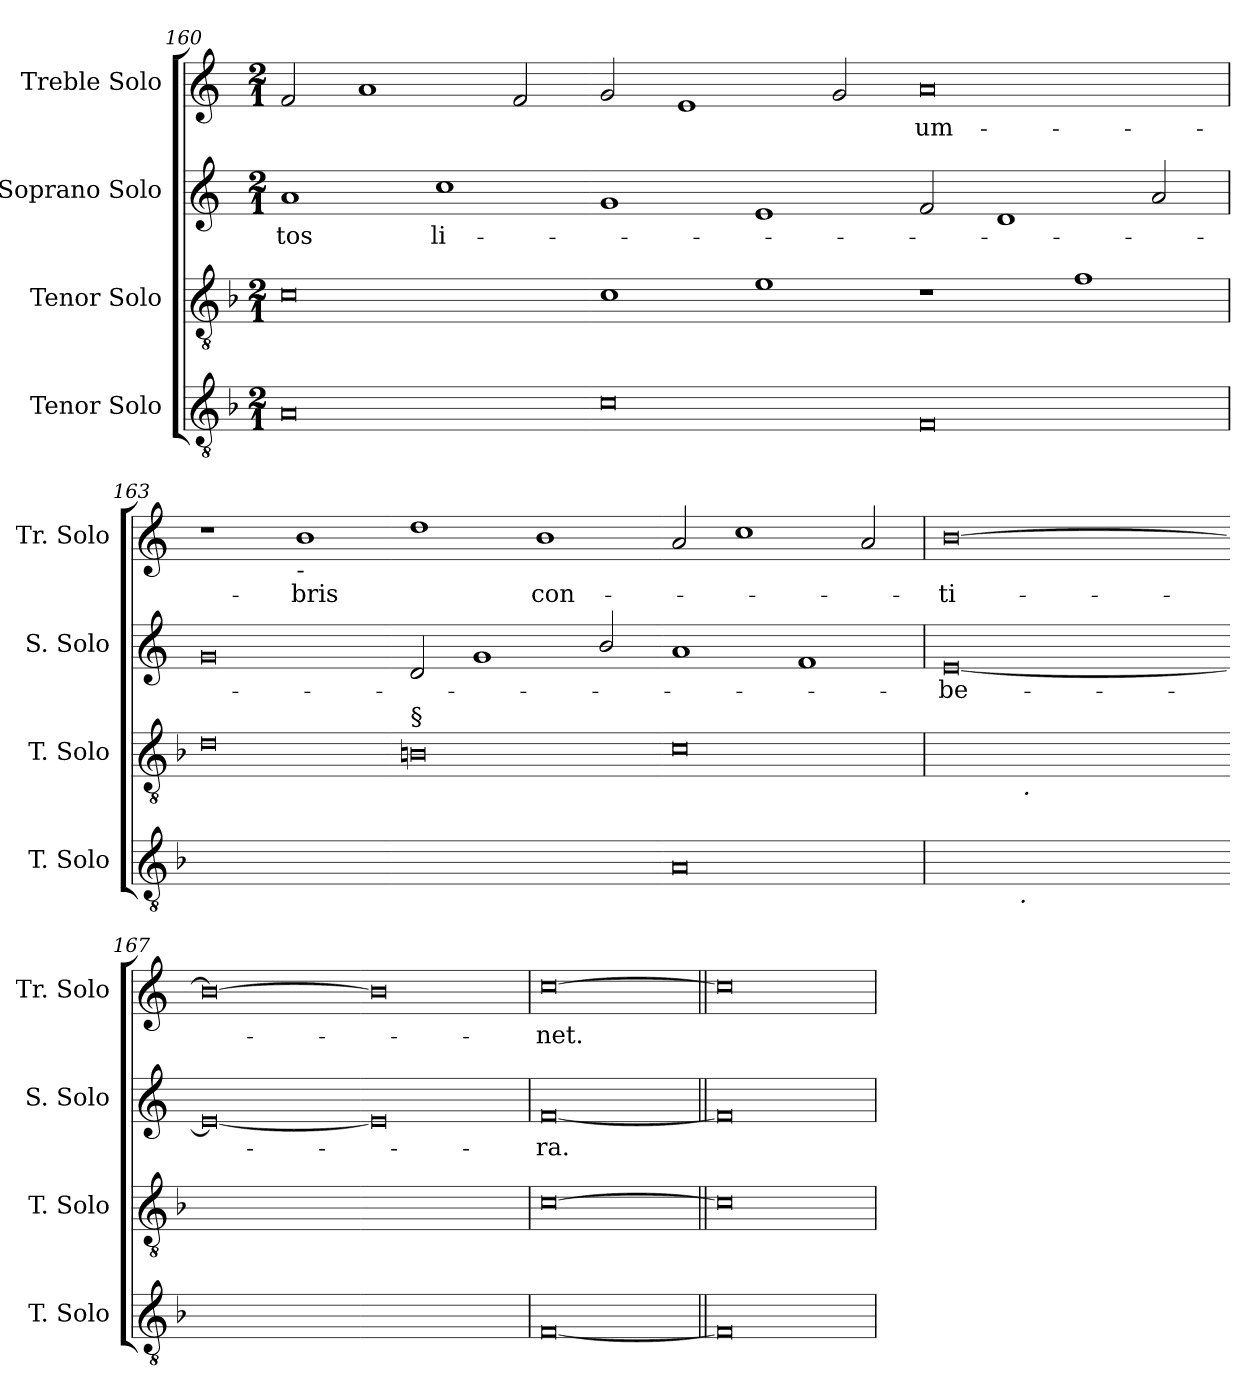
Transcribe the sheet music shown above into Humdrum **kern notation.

**kern	**kern	**kern	**text	**kern	**text
*part4	*part3	*part2	*part2	*part1	*part1
*staff4	*staff3	*staff2	*staff2	*staff1	*staff1
*I"Tenor Solo	*I"Tenor Solo	*I"Soprano Solo	*	*I"Treble Solo	*
*I'T. Solo	*I'T. Solo	*I'S. Solo	*	*I'Tr. Solo	*
*clefGv2	*clefGv2	*clefG2	*	*clefG2	*
*ITrd7c12	*ITrd7c12	*	*	*	*
*k[b-]	*k[b-]	*k[]	*	*k[]	*
*F:	*F:	*C:	*	*C:	*
*M2/1	*M2/1	*M2/1	*	*M2/1	*
=160	=160	=160	=160	=160	=160
!	!	!	!LO:LY:b:color=#000000	!	!
0AAi	0Ci	1ai	-tos	2fi/	.
.	.	.	.	1ai	.
!	!	!	!LO:LY:b:color=#000000	!	!
.	.	1cci	li-	.	.
.	.	.	.	2fi/	.
=161-	=161-	=161-	=161-	=161-	=161-
0Ci	1Ci	1gi	.	2gi/	.
.	.	.	.	1ei	.
.	1Ei	1ei	.	.	.
.	.	.	.	2gi/	.
=162-	=162-	=162-	=162-	=162-	=162-
!	!	!	!	!	!LO:LY:b:color=#000000
0FFi	1r	2fi/	.	0ai	um-
.	.	1di	.	.	.
.	1Fi	.	.	.	.
.	.	2ai/	.	.	.
!!LO:LB:g=z
=163	=163	=163	=163	=163	=163
[<0GGiyy	0Di	0gi	.	1r	.
!	!	!	!	!LO:TX:b:i:t=-	!
!	!	!	!	!	!LO:LY:b:color=#000000
.	.	.	.	1bi	-bris
=164-	=164-	=164-	=164-	=164-	=164-
!	!LO:TX:a:t=§	!	!	!	!
0GGiyy]	0BBni	2di/	.	1ddi	.
.	.	1gi	.	.	.
!	!	!	!	!	!LO:LY:b:color=#000000
.	.	.	.	1bi	con-
.	.	2bi/	.	.	.
=165-	=165-	=165-	=165-	=165-	=165-
0AAi	0Ci	1ai	.	2ai/	.
.	.	.	.	1cci	.
.	.	1fi	.	.	.
.	.	.	.	2ai/	.
=166	=166	=166	=166	=166	=166
!	!	!	!LO:LY:b:color=#000000	!	!
!	!LO:TX:a:t=§	!	!	!	!
!	!	!	!	!	!LO:LY:b:color=#000000
*^	*^	*	*	*	*
[<0GGiyy	4ryy	[<0BBniyy	4ryy	[<0ei	-be-	[<0bi	-ti-
.	8ryy	.	8ryy	.	.	.	.
.	128...ryy	.	64ryy	.	.	.	.
!	!LO:TX:b:i:t=.	!	!	!	!	!	!
.	1ryy	.	.	.	.	.	.
.	.	.	512.ryy	.	.	.	.
!	!	!	!LO:TX:b:i:t=.	!	!	!	!
.	.	.	1ryy	.	.	.	.
.	2ryy	.	.	.	.	.	.
.	.	.	2ryy	.	.	.	.
.	16ryy	.	.	.	.	.	.
.	.	.	16ryy	.	.	.	.
.	32ryy	.	.	.	.	.	.
.	.	.	32ryy	.	.	.	.
.	64ryy	.	.	.	.	.	.
.	.	.	128ryy	.	.	.	.
.	.	.	256ryy	.	.	.	.
.	1024ryy	.	1024ryy	.	.	.	.
*v	*v	*	*	*	*	*	*
*	*v	*v	*	*	*	*
=167-	=167-	=167-	=167-	=167-	=167-
0GGiyy_<	0BBiyy_<	0ei_<	.	0bi_<	.
=168-	=168-	=168-	=168-	=168-	=168-
0GGiyy]	0BBiyy]	0ei]	.	0bi]	.
=169	=169	=169	=169	=169	=169
!	!	!	!LO:LY:b:color=#000000	!	!
!	!	!	!	!	!LO:LY:b:color=#000000
[0FFi	[0Ci	[0fi	-ra.	[0cci	-net.
=170||	=170||	=170||	=170||	=170||	=170||
0FFi]	0Ci]	0fi]	.	0cci]	.
=	=	=	=	=	=
*-	*-	*-	*-	*-	*-
